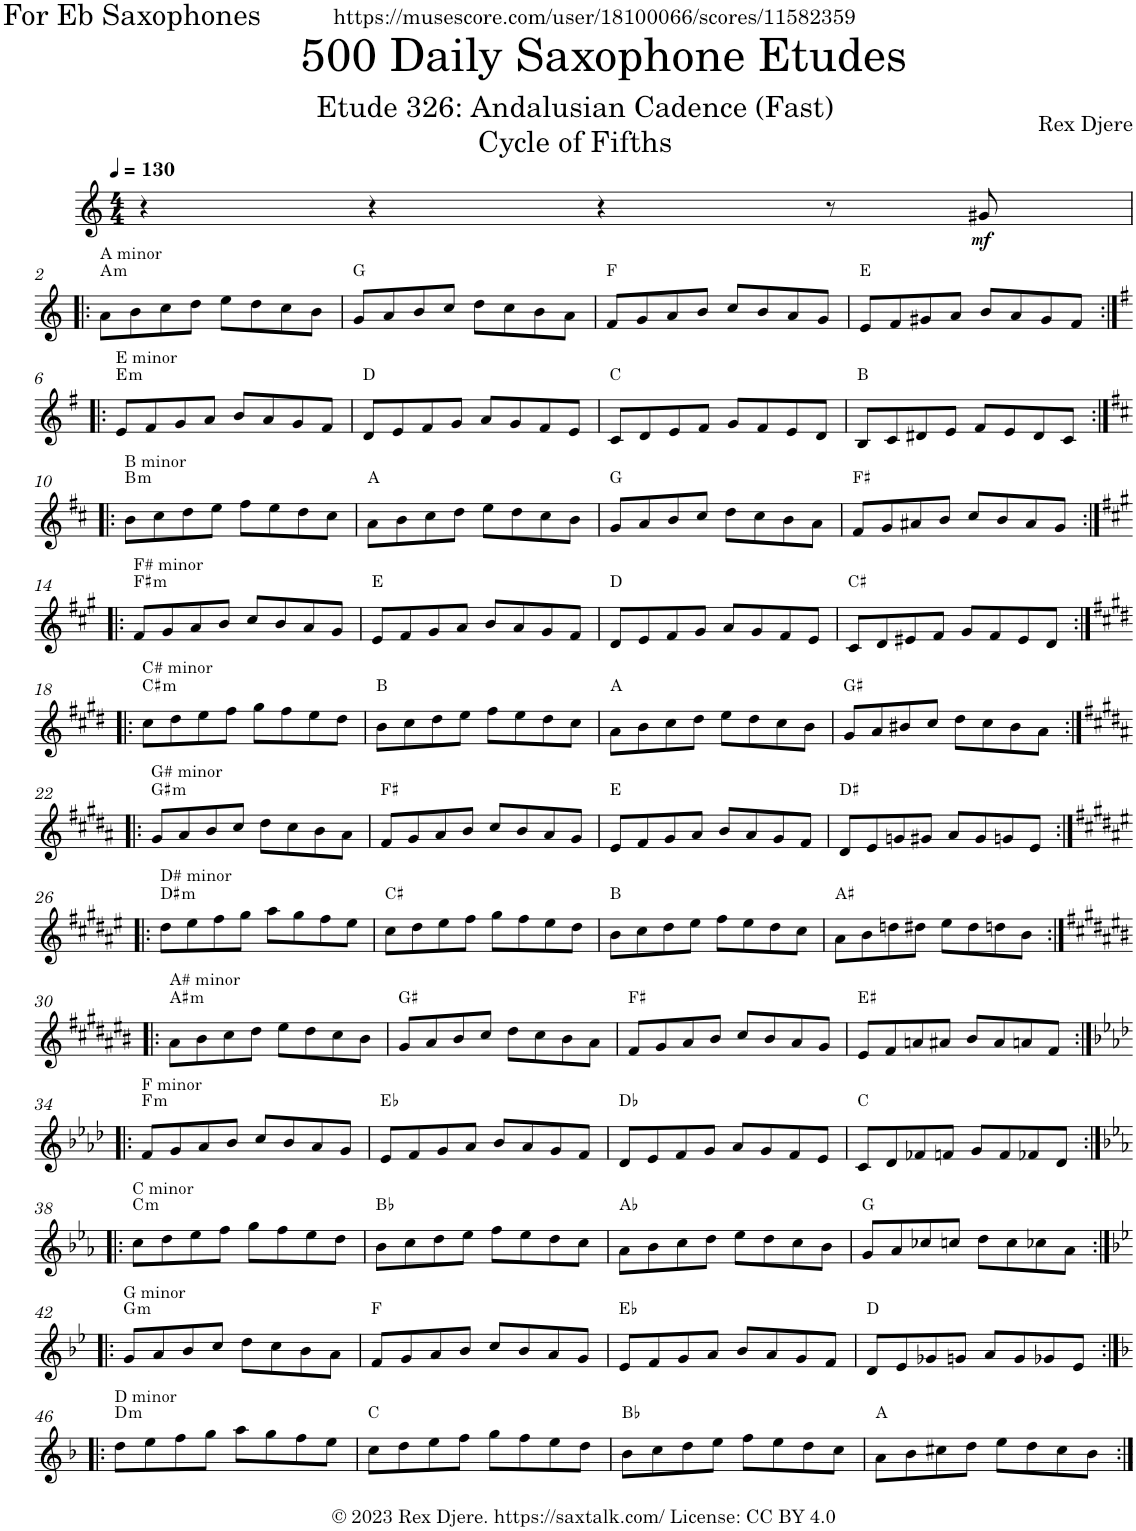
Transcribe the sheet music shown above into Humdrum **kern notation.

**kern	**dynam	**harte
*part1	*part1	*part1
*staff1	*staff1	*
*I"Alto Saxophone	*	*
*I'A. Sax.	*	*
*clefG2	*	*
*Trd5c9	*	*
*k[]	*	*
*M4/4	*	*
*MM130	*	*
=1	=1	=1
4r	.	.
4r	.	.
4r	.	.
8r	.	.
!	!LO:DY:b	!
8g#X/	mf	.
!!LO:LB:g=z
=2!|:	=2!|:	=2!|:
*k[]	*	*
!LO:TX:a:t=A minor	!	!LO:H:kt=m
8a\L	.	A:min
8b\	.	.
8cc\	.	.
8dd\J	.	.
8ee\L	.	.
8dd\	.	.
8cc\	.	.
8b\J	.	.
=3	=3	=3
8g/L	.	G:maj
8a/	.	.
8b/	.	.
8cc/J	.	.
8dd\L	.	.
8cc\	.	.
8b\	.	.
8a\J	.	.
=4	=4	=4
8f/L	.	F:maj
8g/	.	.
8a/	.	.
8b/J	.	.
8cc/L	.	.
8b/	.	.
8a/	.	.
8g/J	.	.
=5	=5	=5
8e/L	.	E:maj
8f/	.	.
8g#X/	.	.
8a/J	.	.
8b/L	.	.
8a/	.	.
8g#/	.	.
8f/J	.	.
!!LO:LB:g=z
=6:|!|:	=6:|!|:	=6:|!|:
*k[f#]	*	*
!LO:TX:a:t=E minor	!	!LO:H:kt=m
8e/L	.	E:min
8f#/	.	.
8g/	.	.
8a/J	.	.
8b/L	.	.
8a/	.	.
8g/	.	.
8f#/J	.	.
=7	=7	=7
8d/L	.	D:maj
8e/	.	.
8f#/	.	.
8g/J	.	.
8a/L	.	.
8g/	.	.
8f#/	.	.
8e/J	.	.
=8	=8	=8
8c/L	.	C:maj
8d/	.	.
8e/	.	.
8f#/J	.	.
8g/L	.	.
8f#/	.	.
8e/	.	.
8d/J	.	.
=9	=9	=9
8B/L	.	B:maj
8c/	.	.
8d#X/	.	.
8e/J	.	.
8f#/L	.	.
8e/	.	.
8d#/	.	.
8c/J	.	.
!!LO:LB:g=z
=10:|!|:	=10:|!|:	=10:|!|:
*k[f#c#]	*	*
!LO:TX:a:t=B minor	!	!LO:H:kt=m
8b\L	.	B:min
8cc#\	.	.
8dd\	.	.
8ee\J	.	.
8ff#\L	.	.
8ee\	.	.
8dd\	.	.
8cc#\J	.	.
=11	=11	=11
8a\L	.	A:maj
8b\	.	.
8cc#\	.	.
8dd\J	.	.
8ee\L	.	.
8dd\	.	.
8cc#\	.	.
8b\J	.	.
=12	=12	=12
8g/L	.	G:maj
8a/	.	.
8b/	.	.
8cc#/J	.	.
8dd\L	.	.
8cc#\	.	.
8b\	.	.
8a\J	.	.
=13	=13	=13
8f#/L	.	F#:maj
8g/	.	.
8a#X/	.	.
8b/J	.	.
8cc#/L	.	.
8b/	.	.
8a#/	.	.
8g/J	.	.
!!LO:LB:g=z
=14:|!|:	=14:|!|:	=14:|!|:
*k[f#c#g#]	*	*
!LO:TX:a:t=F# minor	!	!LO:H:kt=m
8f#/L	.	F#:min
8g#/	.	.
8a/	.	.
8b/J	.	.
8cc#/L	.	.
8b/	.	.
8a/	.	.
8g#/J	.	.
=15	=15	=15
8e/L	.	E:maj
8f#/	.	.
8g#/	.	.
8a/J	.	.
8b/L	.	.
8a/	.	.
8g#/	.	.
8f#/J	.	.
=16	=16	=16
8d/L	.	D:maj
8e/	.	.
8f#/	.	.
8g#/J	.	.
8a/L	.	.
8g#/	.	.
8f#/	.	.
8e/J	.	.
=17	=17	=17
8c#/L	.	C#:maj
8d/	.	.
8e#X/	.	.
8f#/J	.	.
8g#/L	.	.
8f#/	.	.
8e#/	.	.
8d/J	.	.
!!LO:LB:g=z
=18:|!|:	=18:|!|:	=18:|!|:
*k[f#c#g#d#]	*	*
!LO:TX:a:t=C# minor	!	!LO:H:kt=m
8cc#\L	.	C#:min
8dd#\	.	.
8ee\	.	.
8ff#\J	.	.
8gg#\L	.	.
8ff#\	.	.
8ee\	.	.
8dd#\J	.	.
=19	=19	=19
8b\L	.	B:maj
8cc#\	.	.
8dd#\	.	.
8ee\J	.	.
8ff#\L	.	.
8ee\	.	.
8dd#\	.	.
8cc#\J	.	.
=20	=20	=20
8a\L	.	A:maj
8b\	.	.
8cc#\	.	.
8dd#\J	.	.
8ee\L	.	.
8dd#\	.	.
8cc#\	.	.
8b\J	.	.
=21	=21	=21
8g#/L	.	G#:maj
8a/	.	.
8b#X/	.	.
8cc#/J	.	.
8dd#\L	.	.
8cc#\	.	.
8b#\	.	.
8a\J	.	.
!!LO:LB:g=z
=22:|!|:	=22:|!|:	=22:|!|:
*k[f#c#g#d#a#]	*	*
!LO:TX:a:t=G# minor	!	!LO:H:kt=m
8g#/L	.	G#:min
8a#/	.	.
8b/	.	.
8cc#/J	.	.
8dd#\L	.	.
8cc#\	.	.
8b\	.	.
8a#\J	.	.
=23	=23	=23
8f#/L	.	F#:maj
8g#/	.	.
8a#/	.	.
8b/J	.	.
8cc#/L	.	.
8b/	.	.
8a#/	.	.
8g#/J	.	.
=24	=24	=24
8e/L	.	E:maj
8f#/	.	.
8g#/	.	.
8a#/J	.	.
8b/L	.	.
8a#/	.	.
8g#/	.	.
8f#/J	.	.
=25	=25	=25
8d#/L	.	D#:maj
8e/	.	.
8gn/	.	.
8g#X/J	.	.
8a#/L	.	.
8g#/	.	.
8gn/	.	.
8e/J	.	.
!!LO:LB:g=z
=26:|!|:	=26:|!|:	=26:|!|:
*k[f#c#g#d#a#e#]	*	*
!LO:TX:a:t=D# minor	!	!LO:H:kt=m
8dd#\L	.	D#:min
8ee#\	.	.
8ff#\	.	.
8gg#\J	.	.
8aa#\L	.	.
8gg#\	.	.
8ff#\	.	.
8ee#\J	.	.
=27	=27	=27
8cc#\L	.	C#:maj
8dd#\	.	.
8ee#\	.	.
8ff#\J	.	.
8gg#\L	.	.
8ff#\	.	.
8ee#\	.	.
8dd#\J	.	.
=28	=28	=28
8b\L	.	B:maj
8cc#\	.	.
8dd#\	.	.
8ee#\J	.	.
8ff#\L	.	.
8ee#\	.	.
8dd#\	.	.
8cc#\J	.	.
=29	=29	=29
8a#\L	.	A#:maj
8b\	.	.
8ddn\	.	.
8dd#X\J	.	.
8ee#\L	.	.
8dd#\	.	.
8ddn\	.	.
8b\J	.	.
!!LO:LB:g=z
=30:|!|:	=30:|!|:	=30:|!|:
*k[f#c#g#d#a#e#b#]	*	*
!LO:TX:a:t=A# minor	!	!LO:H:kt=m
8a#\L	.	A#:min
8b#\	.	.
8cc#\	.	.
8dd#\J	.	.
8ee#\L	.	.
8dd#\	.	.
8cc#\	.	.
8b#\J	.	.
=31	=31	=31
8g#/L	.	G#:maj
8a#/	.	.
8b#/	.	.
8cc#/J	.	.
8dd#\L	.	.
8cc#\	.	.
8b#\	.	.
8a#\J	.	.
=32	=32	=32
8f#/L	.	F#:maj
8g#/	.	.
8a#/	.	.
8b#/J	.	.
8cc#/L	.	.
8b#/	.	.
8a#/	.	.
8g#/J	.	.
=33	=33	=33
8e#/L	.	E#:maj
8f#/	.	.
8an/	.	.
8a#X/J	.	.
8b#/L	.	.
8a#/	.	.
8an/	.	.
8f#/J	.	.
!!LO:LB:g=z
=34:|!|:	=34:|!|:	=34:|!|:
*k[b-e-a-d-]	*	*
!LO:TX:a:t=F minor	!	!LO:H:kt=m
8f/L	.	F:min
8g/	.	.
8a-/	.	.
8b-/J	.	.
8cc/L	.	.
8b-/	.	.
8a-/	.	.
8g/J	.	.
=35	=35	=35
8e-/L	.	Eb:maj
8f/	.	.
8g/	.	.
8a-/J	.	.
8b-/L	.	.
8a-/	.	.
8g/	.	.
8f/J	.	.
=36	=36	=36
8d-/L	.	Db:maj
8e-/	.	.
8f/	.	.
8g/J	.	.
8a-/L	.	.
8g/	.	.
8f/	.	.
8e-/J	.	.
=37	=37	=37
8c/L	.	C:maj
8d-/	.	.
8f-X/	.	.
8fn/J	.	.
8g/L	.	.
8f/	.	.
8f-X/	.	.
8d-/J	.	.
!!LO:LB:g=z
=38:|!|:	=38:|!|:	=38:|!|:
*k[b-e-a-]	*	*
!LO:TX:a:t=C minor	!	!LO:H:kt=m
8cc\L	.	C:min
8dd\	.	.
8ee-\	.	.
8ff\J	.	.
8gg\L	.	.
8ff\	.	.
8ee-\	.	.
8dd\J	.	.
=39	=39	=39
8b-\L	.	Bb:maj
8cc\	.	.
8dd\	.	.
8ee-\J	.	.
8ff\L	.	.
8ee-\	.	.
8dd\	.	.
8cc\J	.	.
=40	=40	=40
8a-\L	.	Ab:maj
8b-\	.	.
8cc\	.	.
8dd\J	.	.
8ee-\L	.	.
8dd\	.	.
8cc\	.	.
8b-\J	.	.
=41	=41	=41
8g/L	.	G:maj
8a-/	.	.
8cc-X/	.	.
8ccn/J	.	.
8dd\L	.	.
8cc\	.	.
8cc-X\	.	.
8a-\J	.	.
!!LO:LB:g=z
=42:|!|:	=42:|!|:	=42:|!|:
*k[b-e-]	*	*
!LO:TX:a:t=G minor	!	!LO:H:kt=m
8g/L	.	G:min
8a/	.	.
8b-/	.	.
8cc/J	.	.
8dd\L	.	.
8cc\	.	.
8b-\	.	.
8a\J	.	.
=43	=43	=43
8f/L	.	F:maj
8g/	.	.
8a/	.	.
8b-/J	.	.
8cc/L	.	.
8b-/	.	.
8a/	.	.
8g/J	.	.
=44	=44	=44
8e-/L	.	Eb:maj
8f/	.	.
8g/	.	.
8a/J	.	.
8b-/L	.	.
8a/	.	.
8g/	.	.
8f/J	.	.
=45	=45	=45
8d/L	.	D:maj
8e-/	.	.
8g-X/	.	.
8gn/J	.	.
8a/L	.	.
8g/	.	.
8g-X/	.	.
8e-/J	.	.
!!LO:LB:g=z
=46:|!|:	=46:|!|:	=46:|!|:
*k[b-]	*	*
!LO:TX:a:t=D minor	!	!LO:H:kt=m
8dd\L	.	D:min
8ee\	.	.
8ff\	.	.
8gg\J	.	.
8aa\L	.	.
8gg\	.	.
8ff\	.	.
8ee\J	.	.
=47	=47	=47
8cc\L	.	C:maj
8dd\	.	.
8ee\	.	.
8ff\J	.	.
8gg\L	.	.
8ff\	.	.
8ee\	.	.
8dd\J	.	.
=48	=48	=48
8b-\L	.	Bb:maj
8cc\	.	.
8dd\	.	.
8ee\J	.	.
8ff\L	.	.
8ee\	.	.
8dd\	.	.
8cc\J	.	.
=49	=49	=49
8a\L	.	A:maj
8b-\	.	.
8cc#X\	.	.
8dd\J	.	.
8ee\L	.	.
8dd\	.	.
8cc#\	.	.
8b-\J	.	.
=:|!	=:|!	=:|!
*-	*-	*-
